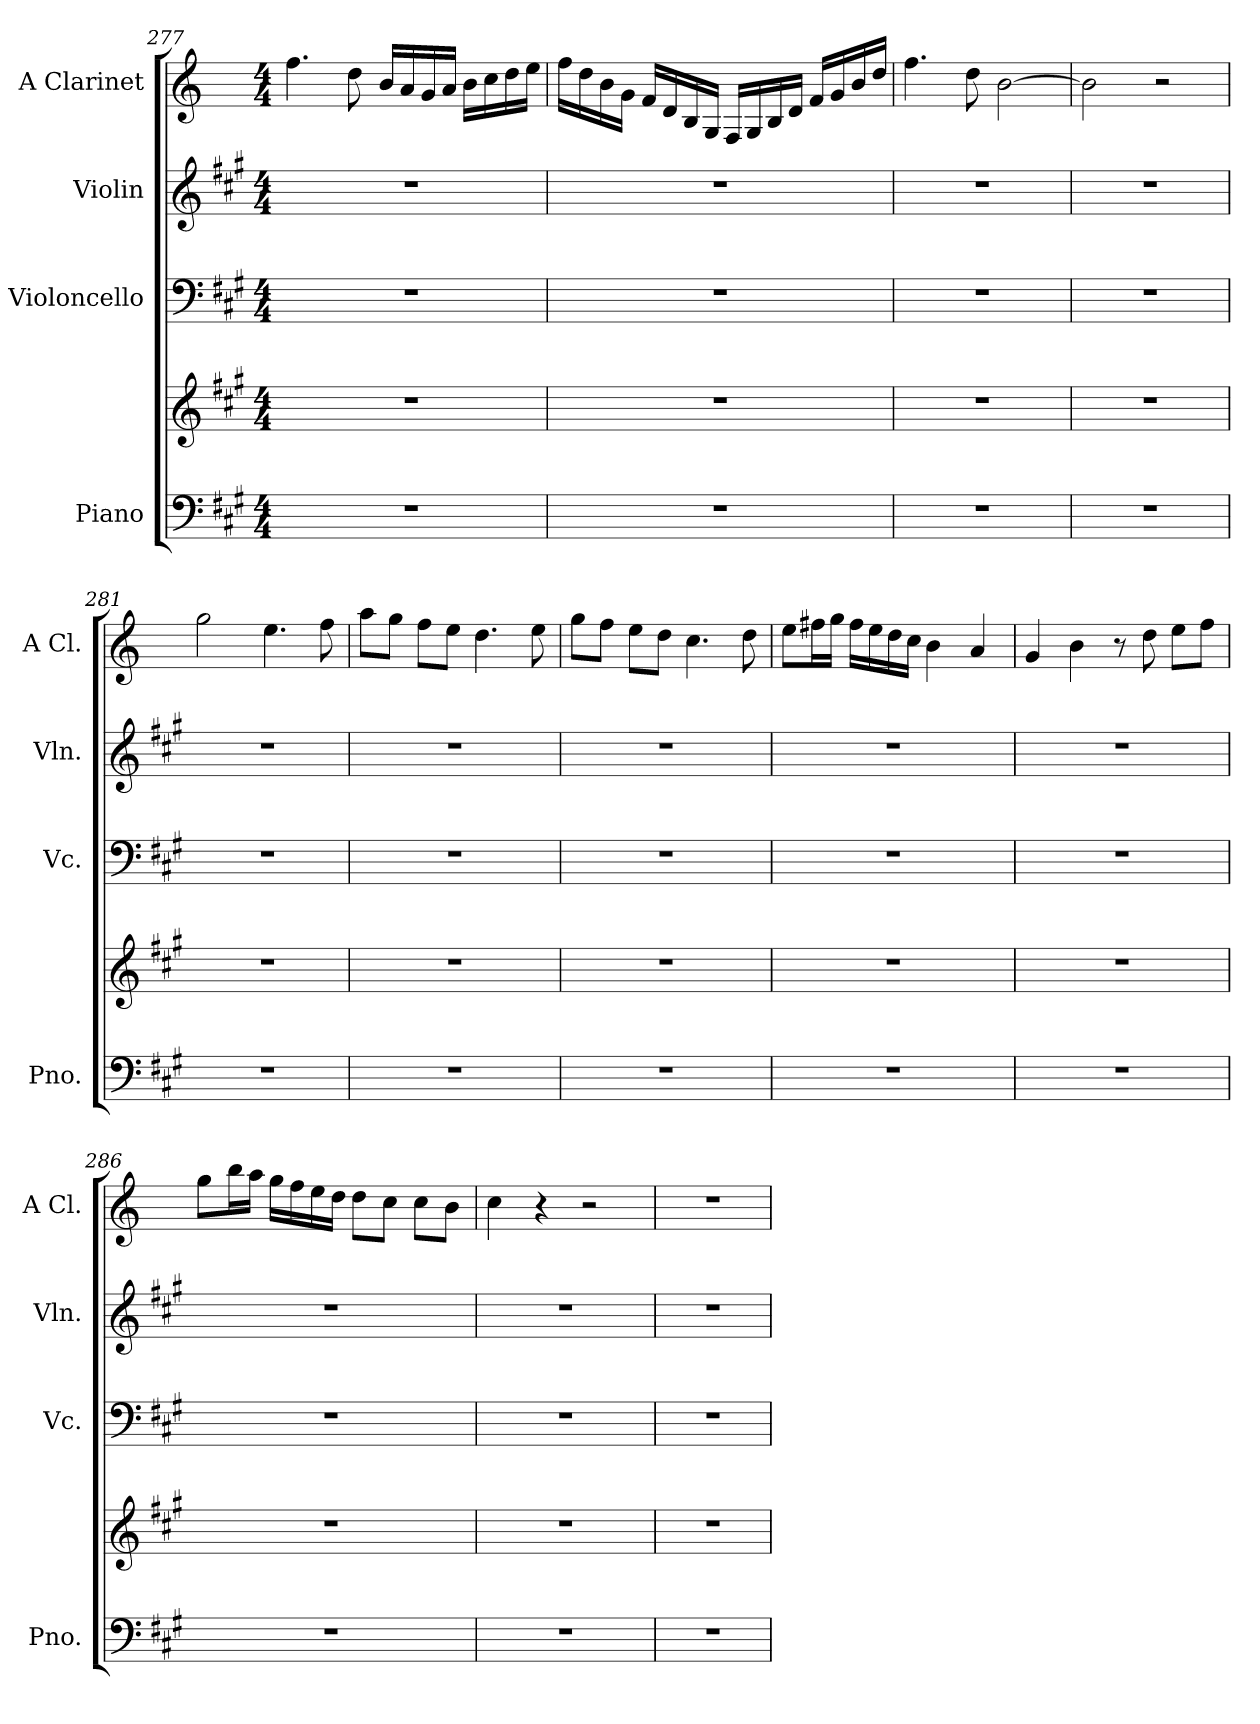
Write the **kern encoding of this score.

**kern	**kern	**kern	**kern	**kern
*part4	*part4	*part3	*part2	*part1
*staff5	*staff4	*staff3	*staff2	*staff1
*I"Piano	*	*I"Violoncello	*I"Violin	*I"A Clarinet
*I'Pno.	*	*I'Vc.	*I'Vln.	*I'A Cl.
*clefF4	*clefG2	*clefF4	*clefG2	*clefG2
*	*	*	*	*ITrd2c3
*k[f#c#g#]	*k[f#c#g#]	*k[f#c#g#]	*k[f#c#g#]	*k[f#c#g#]
*M4/4	*M4/4	*M4/4	*M4/4	*M4/4
=277	=277	=277	=277	=277
1r	1r	1r	1r	4.dd\
.	.	.	.	8b\
.	.	.	.	16g#/LL
.	.	.	.	16f#/
.	.	.	.	16e/
.	.	.	.	16f#/JJ
.	.	.	.	16g#\LL
.	.	.	.	16a\
.	.	.	.	16b\
.	.	.	.	16cc#\JJ
!!LO:LB:g=z
=278	=278	=278	=278	=278
1r	1r	1r	1r	16dd\LL
.	.	.	.	16b\
.	.	.	.	16g#\
.	.	.	.	16e\JJ
.	.	.	.	16d/LL
.	.	.	.	16B/
.	.	.	.	16G#/
.	.	.	.	16E/JJ
.	.	.	.	16D/LL
.	.	.	.	16E/
.	.	.	.	16G#/
.	.	.	.	16B/JJ
.	.	.	.	16d/LL
.	.	.	.	16e/
.	.	.	.	16g#/
.	.	.	.	16b/JJ
=279	=279	=279	=279	=279
1r	1r	1r	1r	4.dd\
.	.	.	.	8b\
.	.	.	.	[2g#\
=280	=280	=280	=280	=280
1r	1r	1r	1r	2g#\]
.	.	.	.	2r
=281	=281	=281	=281	=281
1r	1r	1r	1r	2ee\
.	.	.	.	4.cc#\
.	.	.	.	8dd\
=282	=282	=282	=282	=282
1r	1r	1r	1r	8ff#\L
.	.	.	.	8ee\J
.	.	.	.	8dd\L
.	.	.	.	8cc#\J
.	.	.	.	4.b\
.	.	.	.	8cc#\
=283	=283	=283	=283	=283
1r	1r	1r	1r	8ee\L
.	.	.	.	8dd\J
.	.	.	.	8cc#\L
.	.	.	.	8b\J
.	.	.	.	4.a\
.	.	.	.	8b\
=284	=284	=284	=284	=284
1r	1r	1r	1r	8cc#\L
.	.	.	.	16dd#X\L
.	.	.	.	16ee\JJ
.	.	.	.	16dd#\LL
.	.	.	.	16cc#\
.	.	.	.	16b\
.	.	.	.	16a\JJ
.	.	.	.	4g#\
.	.	.	.	4f#/
=285	=285	=285	=285	=285
1r	1r	1r	1r	4e/
.	.	.	.	4g#\
.	.	.	.	8r
.	.	.	.	8b\
.	.	.	.	8cc#\L
.	.	.	.	8dd\J
=286	=286	=286	=286	=286
1r	1r	1r	1r	8ee\L
.	.	.	.	16gg#\L
.	.	.	.	16ff#\JJ
.	.	.	.	16ee\LL
.	.	.	.	16dd\
.	.	.	.	16cc#\
.	.	.	.	16b\JJ
.	.	.	.	8b\L
.	.	.	.	8a\J
.	.	.	.	8a\L
.	.	.	.	8g#\J
=287	=287	=287	=287	=287
1r	1r	1r	1r	4a\
.	.	.	.	4r
.	.	.	.	2r
=288	=288	=288	=288	=288
1r	1r	1r	1r	1r
=	=	=	=	=
*-	*-	*-	*-	*-
